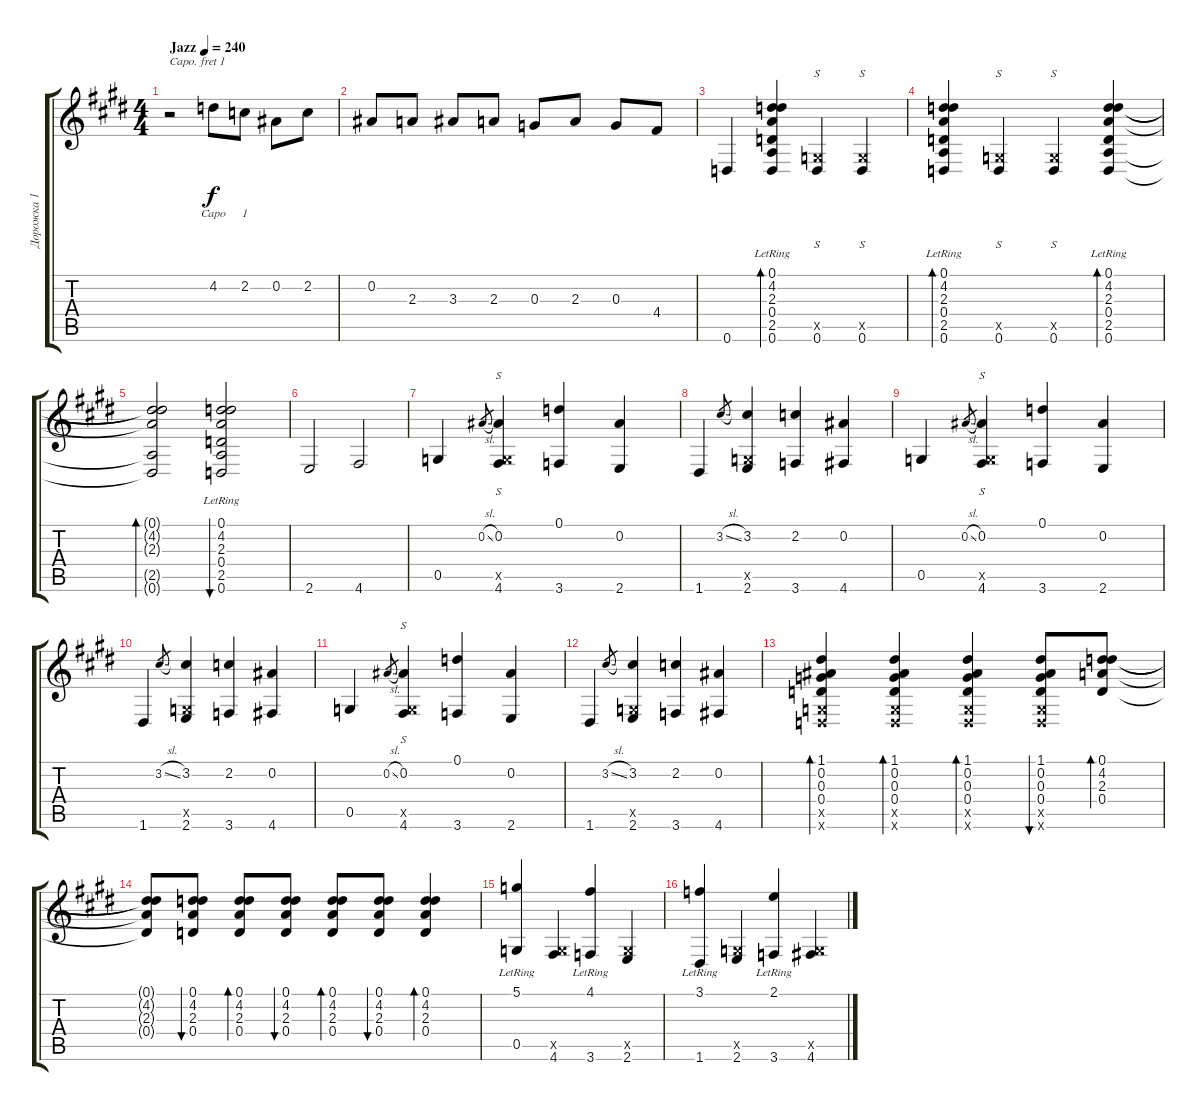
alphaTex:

\track ("Дорожка 1" "Дорожка 1") {instrument acousticguitarsteel}
\staff {score tabs}
\capo 1
\tuning (Db4 A3 Gb3 Db3 Gb2 Db2) {hide}
\ts (4 4)
\tempo (240 "Jazz")
\clef g2
\ks e
r.2{dy f instrument acousticguitarsteel} 4.2.8{lyrics (0 "Capo") lyrics (1 "") lyrics (2 "") lyrics (3 "") lyrics (4 "")} 2.2.8{lyrics (0 "1") lyrics (1 "") lyrics (2 "") lyrics (3 "") lyrics (4 "")} 0.2.8 2.2.8 |
0.2.8 2.3.8 3.3.8 2.3.8 0.3.8 2.3.8 0.3.8 4.4.8 |
0.6.4 (0.1{lr} 4.2{lr} 2.3{lr} 0.4{lr} 2.5{lr} 0.6{lr}).4{bd 480} (0.5{x} 0.6).4{s} (0.5{x} 0.6).4{s} |
(0.1{lr} 4.2{lr} 2.3{lr} 0.4{lr} 2.5{lr} 0.6{lr}).4{bd 480} (0.5{x} 0.6).4{s} (0.5{x} 0.6).4{s} (0.1{lr} 4.2{lr} 2.3{lr} 0.4{lr} 2.5{lr} 0.6{lr}).4{bd 480} |
(0.1{t} 4.2{t} 2.3{t} 2.5{t} 0.6{t}).2{bd 480} (0.1{lr} 4.2{lr} 2.3{lr} 0.4{lr} 2.5{lr} 0.6).2{bu 480} |
2.6.2 4.6.2 |
0.5.4 0.2{sl}.8{gr} (0.2 0.5{x} 4.6).4{s} (0.1 3.6).4 (0.2 2.6).4 |
1.6.4 3.2{sl}.8{gr} (3.2 0.5{x} 2.6).4 (2.2 3.6).4 (0.2 4.6).4 |
0.5.4 0.2{sl}.8{gr} (0.2 0.5{x} 4.6).4{s} (0.1 3.6).4 (0.2 2.6).4 |
1.6.4 3.2{sl}.8{gr} (3.2 0.5{x} 2.6).4 (2.2 3.6).4 (0.2 4.6).4 |
0.5.4 0.2{sl}.8{gr} (0.2 0.5{x} 4.6).4{s} (0.1 3.6).4 (0.2 2.6).4 |
1.6.4 3.2{sl}.8{gr} (3.2 0.5{x} 2.6).4 (2.2 3.6).4 (0.2 4.6).4 |
(1.1 0.2 0.3 0.4 0.5{x} 0.6{x}).4{bd 30} (1.1 0.2 0.3 0.4 0.5{x} 0.6{x}).4{bd 30} (1.1 0.2 0.3 0.4 0.5{x} 0.6{x}).4{bd 30} (1.1 0.2 0.3 0.4 0.5{x} 0.6{x}).8{bu 60} (0.1 4.2 2.3 0.4).8{bd 30} |
(0.1{t} 4.2{t} 2.3{t} 0.4{t}).8 (0.1 4.2 2.3 0.4).8{bu 30} (0.1 4.2 2.3 0.4).8{bd 30} (0.1 4.2 2.3 0.4).8{bu 30} (0.1 4.2 2.3 0.4).8{bd 30} (0.1 4.2 2.3 0.4).8{bu 30} (0.1 4.2 2.3 0.4).4{bd 30} |
(5.1{lr} 0.5).4 (0.5{x} 4.6).4 (4.1{lr} 3.6).4 (0.5{x} 2.6).4 |
(3.1{lr} 1.6).4 (0.5{x} 2.6).4 (2.1{lr} 3.6).4 (0.5{x} 4.6).4
